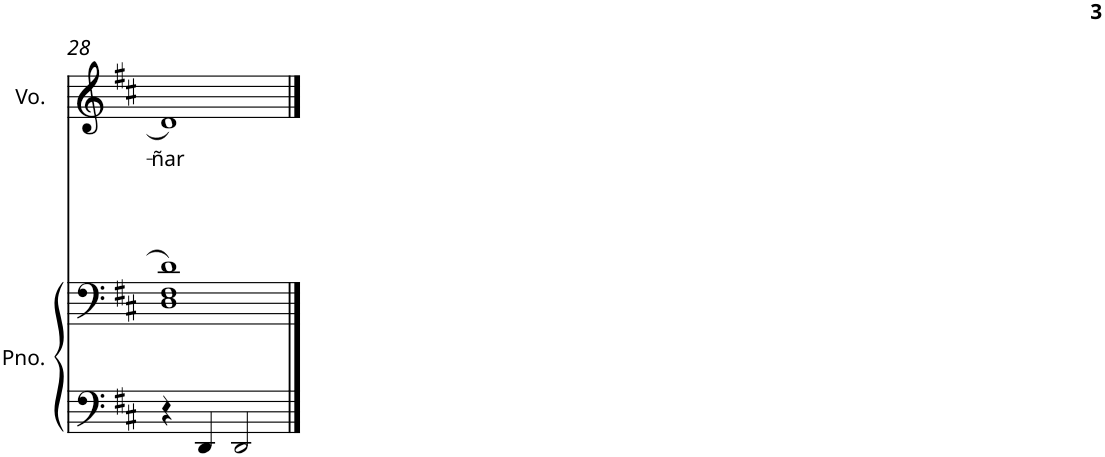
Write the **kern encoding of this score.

**kern	**kern	**kern	**text
*part2	*part2	*part1	*part1
*staff3	*staff2	*staff1	*staff1
*I"Piano	*	*I"Voz	*
*I'Pno.	*	*I'Vo.	*
!!LO:PB:g=z
*clefF4	*clefF4	*clefG2	*
*k[f#c#]	*k[f#c#]	*k[f#c#]	*
*M4/4	*M4/4	*M4/4	*
=28	=28	=28	=28
!	!	!	!LO:LY:b
4r	1D 1F# 1d	1d	ñar
4DD/	.	.	.
2DD/	.	.	.
==	==	==	==
*-	*-	*-	*-
